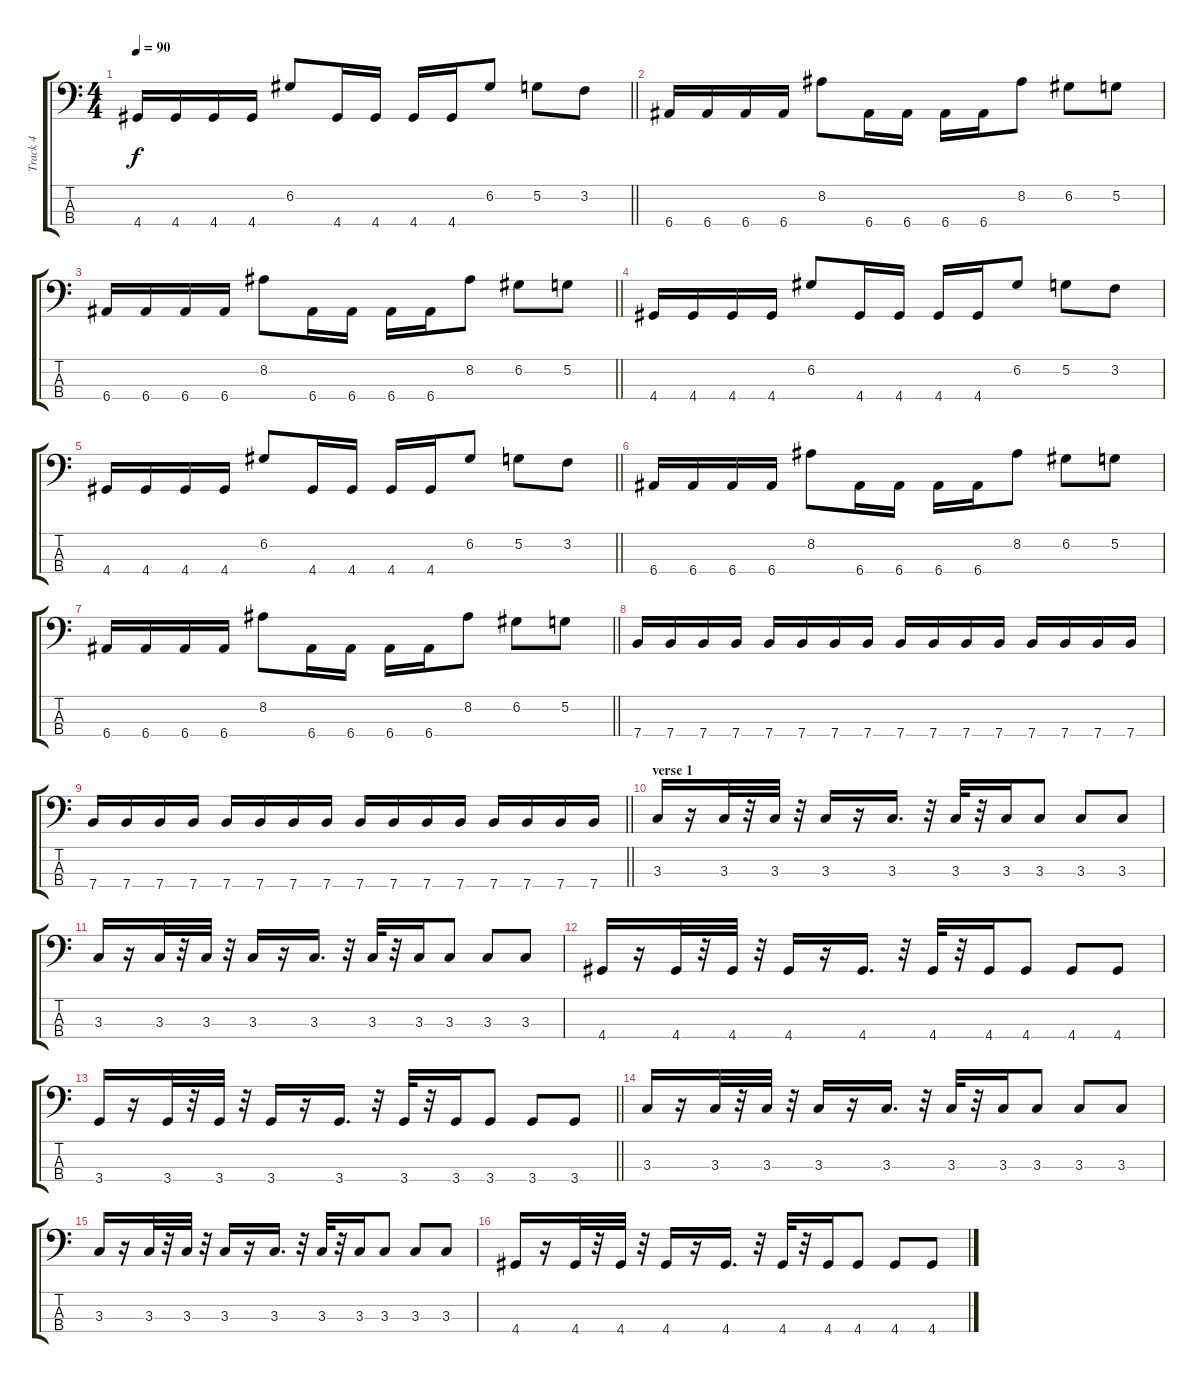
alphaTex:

\track ("Track 4" "Track 4") {instrument electricbassfinger}
\staff {score tabs}
\tuning (G2 D2 A1 E1) {hide}
\ts (4 4)
\tempo 90
\clef f4
\barLineRight lightlight
\ks c
4.4.16{dy f} 4.4.16 4.4.16 4.4.16 6.2.8 4.4.16 4.4.16 4.4.16 4.4.16 6.2.8 5.2.8 3.2.8 |
6.4.16 6.4.16 6.4.16 6.4.16 8.2.8 6.4.16 6.4.16 6.4.16 6.4.16 8.2.8 6.2.8 5.2.8 |
\barLineRight lightlight
6.4.16 6.4.16 6.4.16 6.4.16 8.2.8 6.4.16 6.4.16 6.4.16 6.4.16 8.2.8 6.2.8 5.2.8 |
4.4.16 4.4.16 4.4.16 4.4.16 6.2.8 4.4.16 4.4.16 4.4.16 4.4.16 6.2.8 5.2.8 3.2.8 |
\barLineRight lightlight
4.4.16 4.4.16 4.4.16 4.4.16 6.2.8 4.4.16 4.4.16 4.4.16 4.4.16 6.2.8 5.2.8 3.2.8 |
6.4.16 6.4.16 6.4.16 6.4.16 8.2.8 6.4.16 6.4.16 6.4.16 6.4.16 8.2.8 6.2.8 5.2.8 |
\barLineRight lightlight
6.4.16 6.4.16 6.4.16 6.4.16 8.2.8 6.4.16 6.4.16 6.4.16 6.4.16 8.2.8 6.2.8 5.2.8 |
7.4.16 7.4.16 7.4.16 7.4.16 7.4.16 7.4.16 7.4.16 7.4.16 7.4.16 7.4.16 7.4.16 7.4.16 7.4.16 7.4.16 7.4.16 7.4.16 |
\barLineRight lightlight
7.4.16 7.4.16 7.4.16 7.4.16 7.4.16 7.4.16 7.4.16 7.4.16 7.4.16 7.4.16 7.4.16 7.4.16 7.4.16 7.4.16 7.4.16 7.4.16 |
\section ("" "verse 1")
3.3.16 r.16 3.3.32 r.32 3.3.32 r.32 3.3.16 r.16 3.3.16{d} r.32 3.3.32 r.32 3.3.16 3.3.8 3.3.8 3.3.8 |
3.3.16 r.16 3.3.32 r.32 3.3.32 r.32 3.3.16 r.16 3.3.16{d} r.32 3.3.32 r.32 3.3.16 3.3.8 3.3.8 3.3.8 |
4.4.16 r.16 4.4.32 r.32 4.4.32 r.32 4.4.16 r.16 4.4.16{d} r.32 4.4.32 r.32 4.4.16 4.4.8 4.4.8 4.4.8 |
\barLineRight lightlight
3.4.16 r.16 3.4.32 r.32 3.4.32 r.32 3.4.16 r.16 3.4.16{d} r.32 3.4.32 r.32 3.4.16 3.4.8 3.4.8 3.4.8 |
3.3.16 r.16 3.3.32 r.32 3.3.32 r.32 3.3.16 r.16 3.3.16{d} r.32 3.3.32 r.32 3.3.16 3.3.8 3.3.8 3.3.8 |
3.3.16 r.16 3.3.32 r.32 3.3.32 r.32 3.3.16 r.16 3.3.16{d} r.32 3.3.32 r.32 3.3.16 3.3.8 3.3.8 3.3.8 |
4.4.16 r.16 4.4.32 r.32 4.4.32 r.32 4.4.16 r.16 4.4.16{d} r.32 4.4.32 r.32 4.4.16 4.4.8 4.4.8 4.4.8
